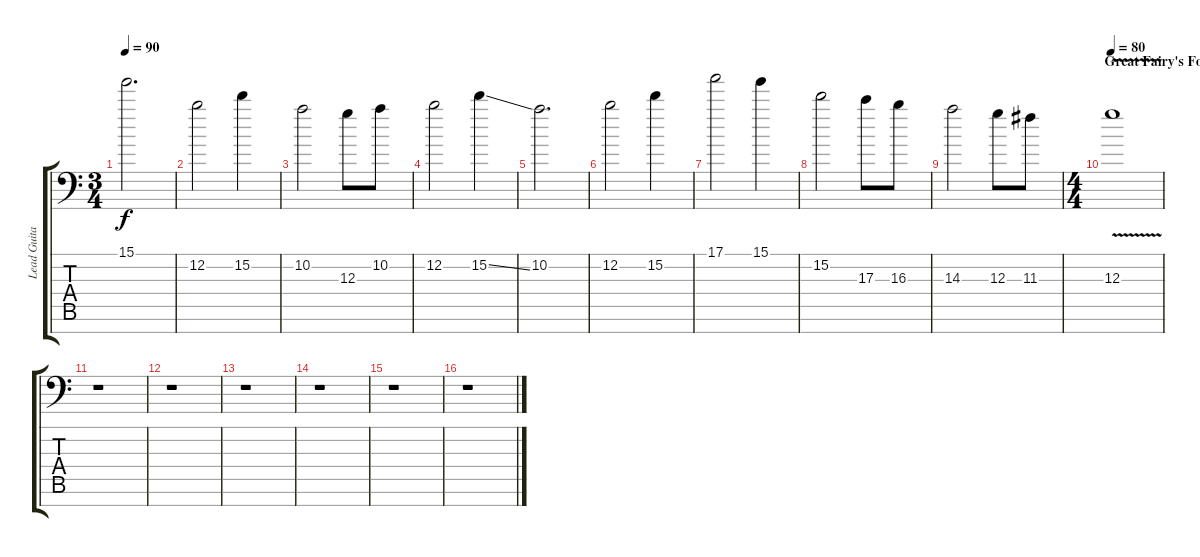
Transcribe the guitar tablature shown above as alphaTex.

\track ("Lead Guitar" "Lead Guita") {instrument distortionguitar}
\staff {score tabs}
\tuning (E4 B3 G3 D3 A2 E2 A1) {hide}
\ts (3 4)
\tempo 90
\clef f4
\ks c
15.1{t}.2{d dy f} |
12.2.2 15.2.4 |
10.2.2 12.3.8 10.2.8 |
12.2.2 15.2{ss}.4 |
10.2.2{d} |
12.2.2 15.2.4 |
17.1.2 15.1.4 |
15.2.2 17.3.8 16.3.8 |
14.3.2 12.3.8 11.3.8 |
\ts (4 4)
\section ("" "Great Fairy's Fountain")
\tempo 80
12.3{v}.1 |
r.1 |
r.1 |
r.1 |
r.1 |
r.1 |
r.1
